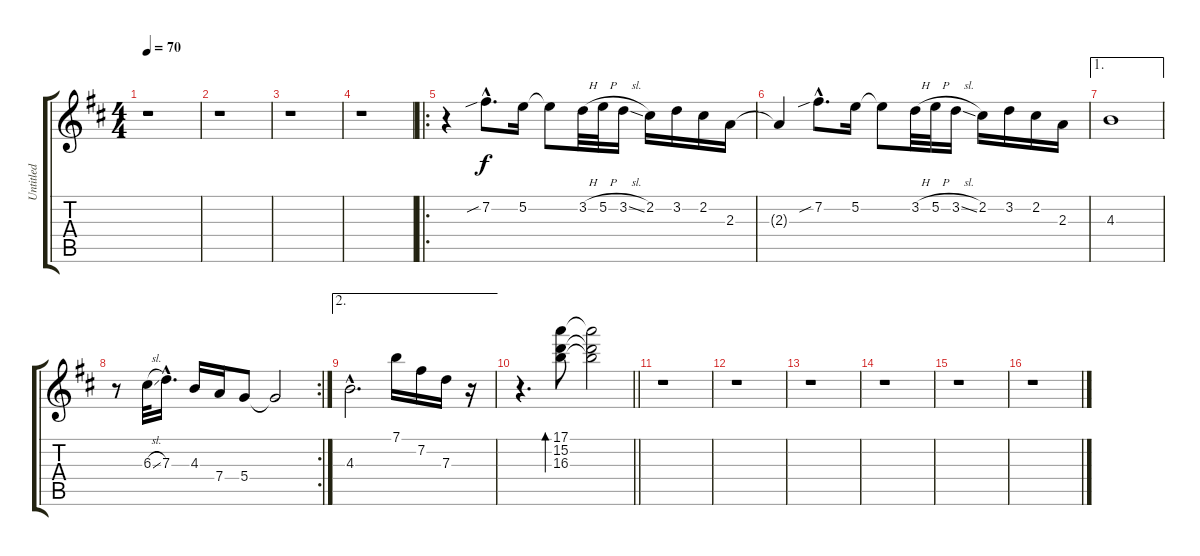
\track ("Untitled" "Untitled") {instrument acousticguitarsteel}
\staff {score tabs}
\tuning (E4 B3 G3 D3 A2 E2) {hide}
\ts (4 4)
\tempo 70
\clef g2
\ks d
r.1{dy f instrument acousticguitarsteel} |
r.1 |
r.1 |
r.1 |
\ro
r.4 7.2{sib hac}.8{d} 5.2.16 5.2{t}.8 3.2{h}.32 5.2{h}.32 3.2{sl}.16 2.2.16 3.2.16 2.2.16 2.3.16 |
2.3{t}.4 7.2{sib hac}.8{d} 5.2.16 5.2{t}.8 3.2{h}.32 5.2{h}.32 3.2{sl}.16 2.2.16 3.2.16 2.2.16 2.3.16 |
\ae 1
4.3.1 |
\rc 2
r.8 6.3{sl}.32 7.3{hac}.16{d} 4.3.16 7.4.16 5.4.8 5.4{t}.2 |
\ae 2
4.3{hac}.2{d} 7.1.16 7.2.16 7.3.16 r.16 |
\barLineRight lightlight
r.4{d} (17.1 15.2 16.3).8{bd 30} (17.1{t} 15.2{t} 16.3{t}).2 |
r.1 |
r.1 |
r.1 |
r.1 |
r.1 |
r.1
